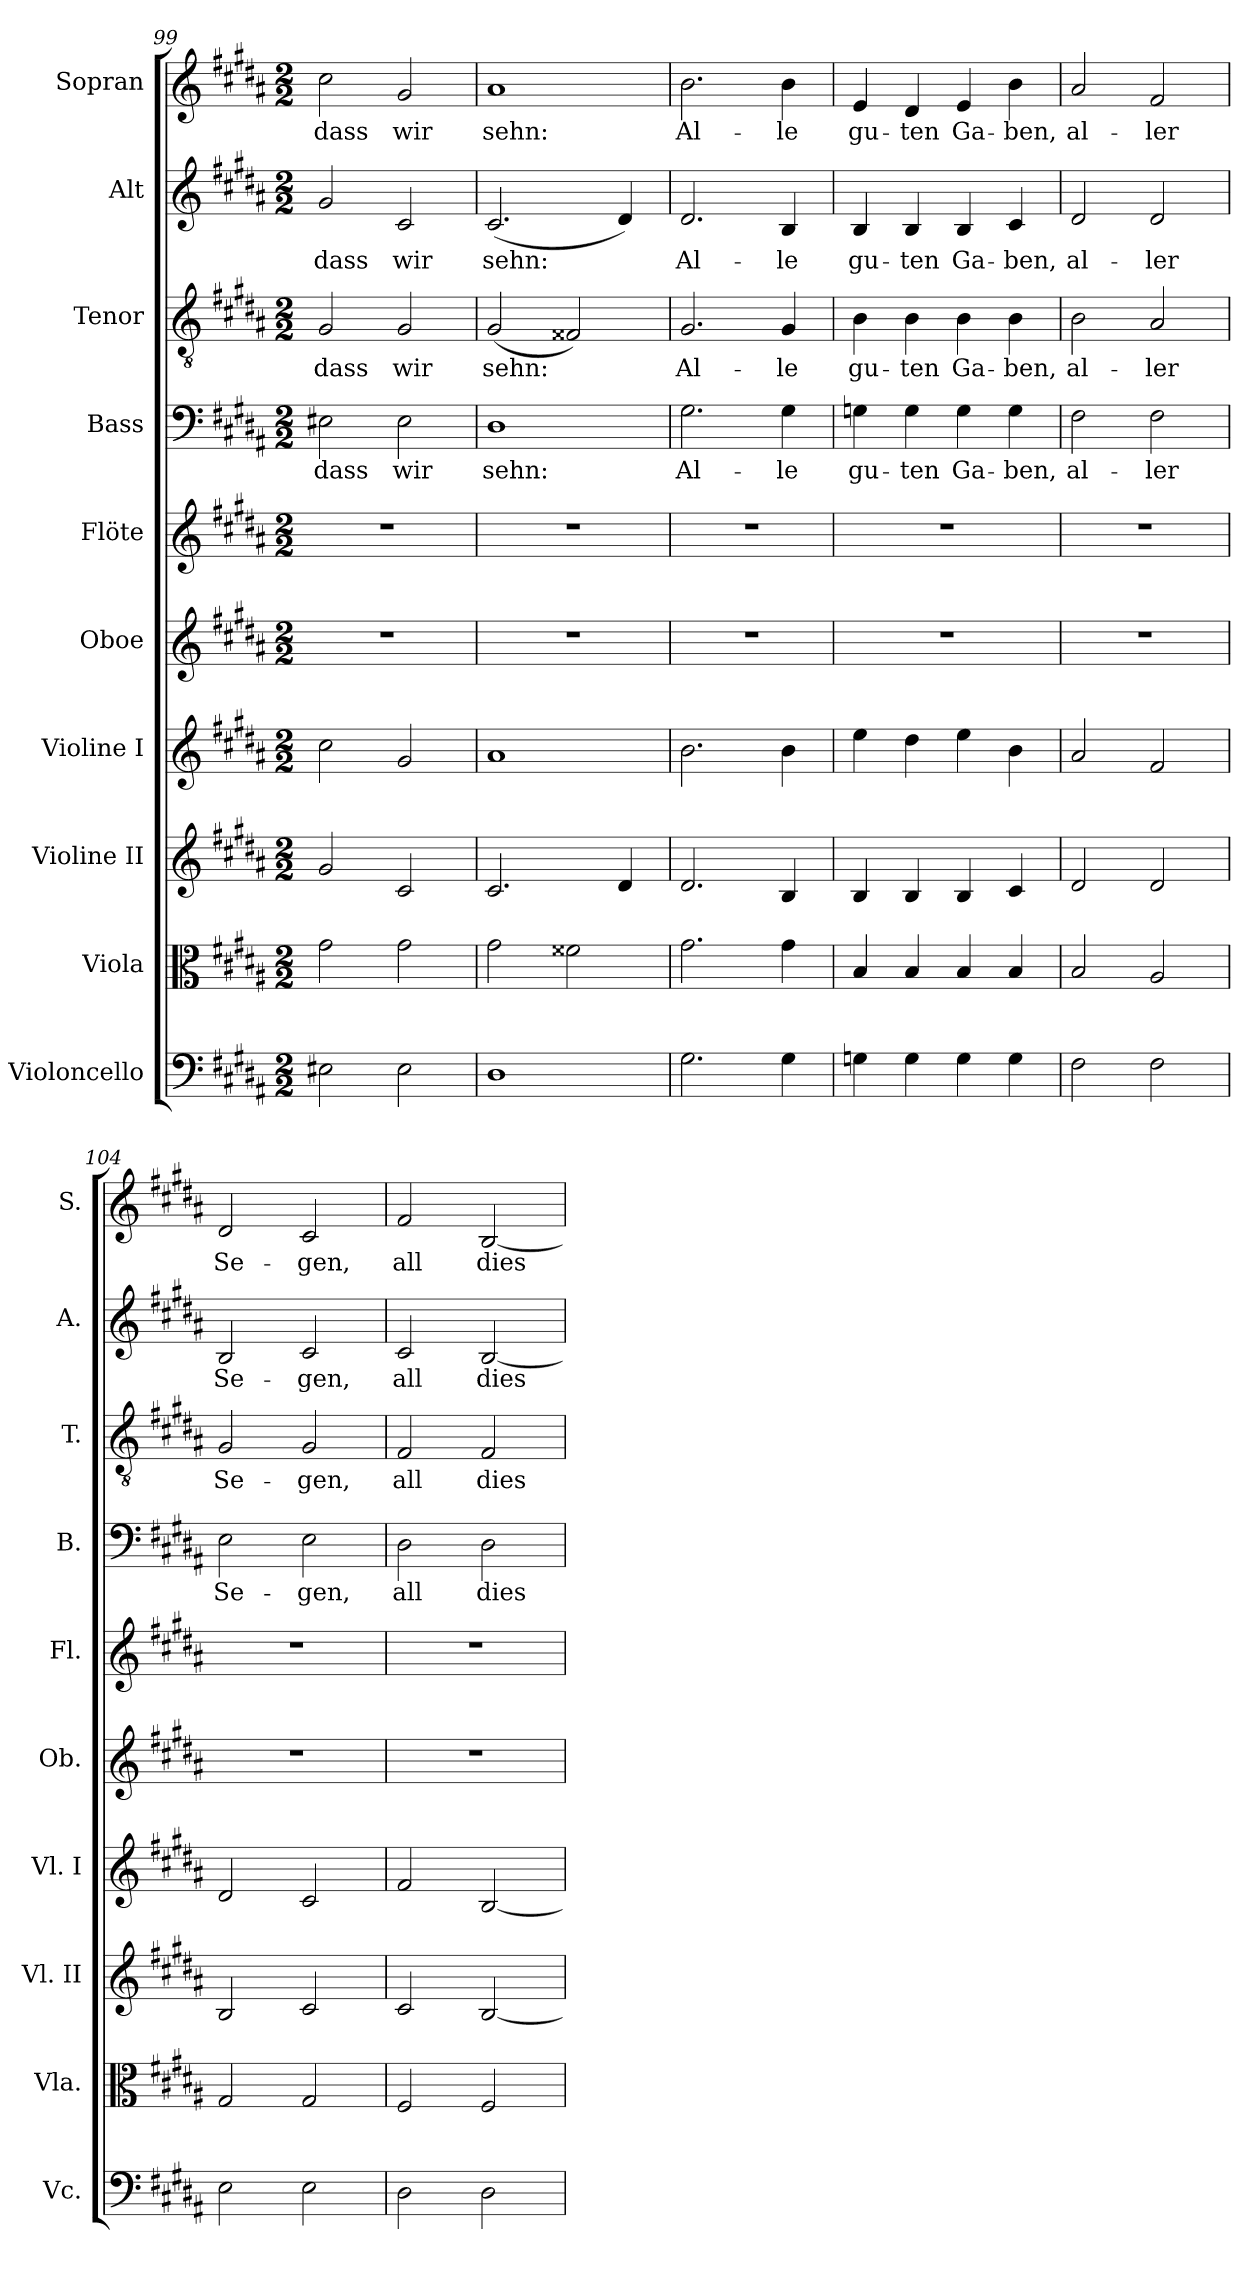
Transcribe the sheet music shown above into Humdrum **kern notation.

**kern	**kern	**kern	**kern	**kern	**kern	**kern	**text	**kern	**text	**kern	**text	**kern	**text
*part10	*part9	*part8	*part7	*part6	*part5	*part4	*part4	*part3	*part3	*part2	*part2	*part1	*part1
*staff10	*staff9	*staff8	*staff7	*staff6	*staff5	*staff4	*staff4	*staff3	*staff3	*staff2	*staff2	*staff1	*staff1
*I"Violoncello	*I"Viola	*I"Violine II	*I"Violine I	*I"Oboe	*I"Flöte	*I"Bass	*	*I"Tenor	*	*I"Alt	*	*I"Sopran	*
*I'Vc.	*I'Vla.	*I'Vl. II	*I'Vl. I	*I'Ob.	*I'Fl.	*I'B.	*	*I'T.	*	*I'A.	*	*I'S.	*
*clefF4	*clefC3	*clefG2	*clefG2	*clefG2	*clefG2	*clefF4	*	*clefGv2	*	*clefG2	*	*clefG2	*
*	*	*	*	*	*	*	*	*ITrd7c12	*	*	*	*	*
*k[f#c#g#d#a#]	*k[f#c#g#d#a#]	*k[f#c#g#d#a#]	*k[f#c#g#d#a#]	*k[f#c#g#d#a#]	*k[f#c#g#d#a#]	*k[f#c#g#d#a#]	*	*k[f#c#g#d#a#]	*	*k[f#c#g#d#a#]	*	*k[f#c#g#d#a#]	*
*B:	*B:	*B:	*B:	*B:	*B:	*B:	*	*B:	*	*B:	*	*B:	*
*M2/2	*M2/2	*M2/2	*M2/2	*M2/2	*M2/2	*M2/2	*	*M2/2	*	*M2/2	*	*M2/2	*
=99	=99	=99	=99	=99	=99	=99	=99	=99	=99	=99	=99	=99	=99
!	!	!	!	!	!	!	!LO:LY:b	!	!LO:LY:b	!	!LO:LY:b	!	!LO:LY:b
2E#X\	2g#\	2g#/	2cc#\	1r	1r	2E#X\	dass	2GG#/	dass	2g#/	dass	2cc#\	dass
!	!	!	!	!	!	!	!LO:LY:b	!	!LO:LY:b	!	!LO:LY:b	!	!LO:LY:b
2E#\	2g#\	2c#/	2g#/	.	.	2E#\	wir	2GG#/	wir	2c#/	wir	2g#/	wir
=100	=100	=100	=100	=100	=100	=100	=100	=100	=100	=100	=100	=100	=100
!	!	!	!	!	!	!	!LO:LY:b	!	!LO:LY:b	!	!LO:LY:b	!	!LO:LY:b
1D#	2g#\	2.c#/	1a#	1r	1r	1D#	sehn:	(<2GG#/	sehn:	(<2.c#/	sehn:	1a#	sehn:
.	2f##X\	.	.	.	.	.	.	2FF##X/)	.	.	.	.	.
.	.	4d#/	.	.	.	.	.	.	.	4d#/)	.	.	.
=101	=101	=101	=101	=101	=101	=101	=101	=101	=101	=101	=101	=101	=101
!	!	!	!	!	!	!	!LO:LY:b	!	!LO:LY:b	!	!LO:LY:b	!	!LO:LY:b
2.G#\	2.g#\	2.d#/	2.b\	1r	1r	2.G#\	Al-	2.GG#/	Al-	2.d#/	Al-	2.b\	Al-
!	!	!	!	!	!	!	!LO:LY:b	!	!LO:LY:b	!	!LO:LY:b	!	!LO:LY:b
4G#\	4g#\	4B/	4b\	.	.	4G#\	-le	4GG#/	-le	4B/	-le	4b\	-le
=102	=102	=102	=102	=102	=102	=102	=102	=102	=102	=102	=102	=102	=102
!	!	!	!	!	!	!	!LO:LY:b	!	!LO:LY:b	!	!LO:LY:b	!	!LO:LY:b
4Gn\	4B/	4B/	4ee\	1r	1r	4Gn\	gu-	4BB\	gu-	4B/	gu-	4e/	gu-
!	!	!	!	!	!	!	!LO:LY:b	!	!LO:LY:b	!	!LO:LY:b	!	!LO:LY:b
4G\	4B/	4B/	4dd#\	.	.	4G\	-ten	4BB\	-ten	4B/	-ten	4d#/	-ten
!	!	!	!	!	!	!	!LO:LY:b	!	!LO:LY:b	!	!LO:LY:b	!	!LO:LY:b
4G\	4B/	4B/	4ee\	.	.	4G\	Ga-	4BB\	Ga-	4B/	Ga-	4e/	Ga-
!	!	!	!	!	!	!	!LO:LY:b	!	!LO:LY:b	!	!LO:LY:b	!	!LO:LY:b
4G\	4B/	4c#/	4b\	.	.	4G\	-ben,	4BB\	-ben,	4c#/	-ben,	4b\	-ben,
=103	=103	=103	=103	=103	=103	=103	=103	=103	=103	=103	=103	=103	=103
!	!	!	!	!	!	!	!LO:LY:b	!	!LO:LY:b	!	!LO:LY:b	!	!LO:LY:b
2F#\	2B/	2d#/	2a#/	1r	1r	2F#\	al-	2BB\	al-	2d#/	al-	2a#/	al-
!	!	!	!	!	!	!	!LO:LY:b	!	!LO:LY:b	!	!LO:LY:b	!	!LO:LY:b
2F#\	2A#/	2d#/	2f#/	.	.	2F#\	-ler	2AA#/	-ler	2d#/	-ler	2f#/	-ler
=104	=104	=104	=104	=104	=104	=104	=104	=104	=104	=104	=104	=104	=104
!	!	!	!	!	!	!	!LO:LY:b	!	!LO:LY:b	!	!LO:LY:b	!	!LO:LY:b
2E\	2G#/	2B/	2d#/	1r	1r	2E\	Se-	2GG#/	Se-	2B/	Se-	2d#/	Se-
!	!	!	!	!	!	!	!LO:LY:b	!	!LO:LY:b	!	!LO:LY:b	!	!LO:LY:b
2E\	2G#/	2c#/	2c#/	.	.	2E\	-gen,	2GG#/	-gen,	2c#/	-gen,	2c#/	-gen,
=105	=105	=105	=105	=105	=105	=105	=105	=105	=105	=105	=105	=105	=105
!	!	!	!	!	!	!	!LO:LY:b	!	!LO:LY:b	!	!LO:LY:b	!	!LO:LY:b
2D#\	2F#/	2c#/	2f#/	1r	1r	2D#\	all	2FF#/	all	2c#/	all	2f#/	all
!	!	!	!	!	!	!	!LO:LY:b	!	!LO:LY:b	!	!LO:LY:b	!	!LO:LY:b
2D#\	2F#/	[2B/	[2B/	.	.	2D#\	dies	2FF#/	dies	[2B/	dies	[2B/	dies
=	=	=	=	=	=	=	=	=	=	=	=	=	=
*-	*-	*-	*-	*-	*-	*-	*-	*-	*-	*-	*-	*-	*-
